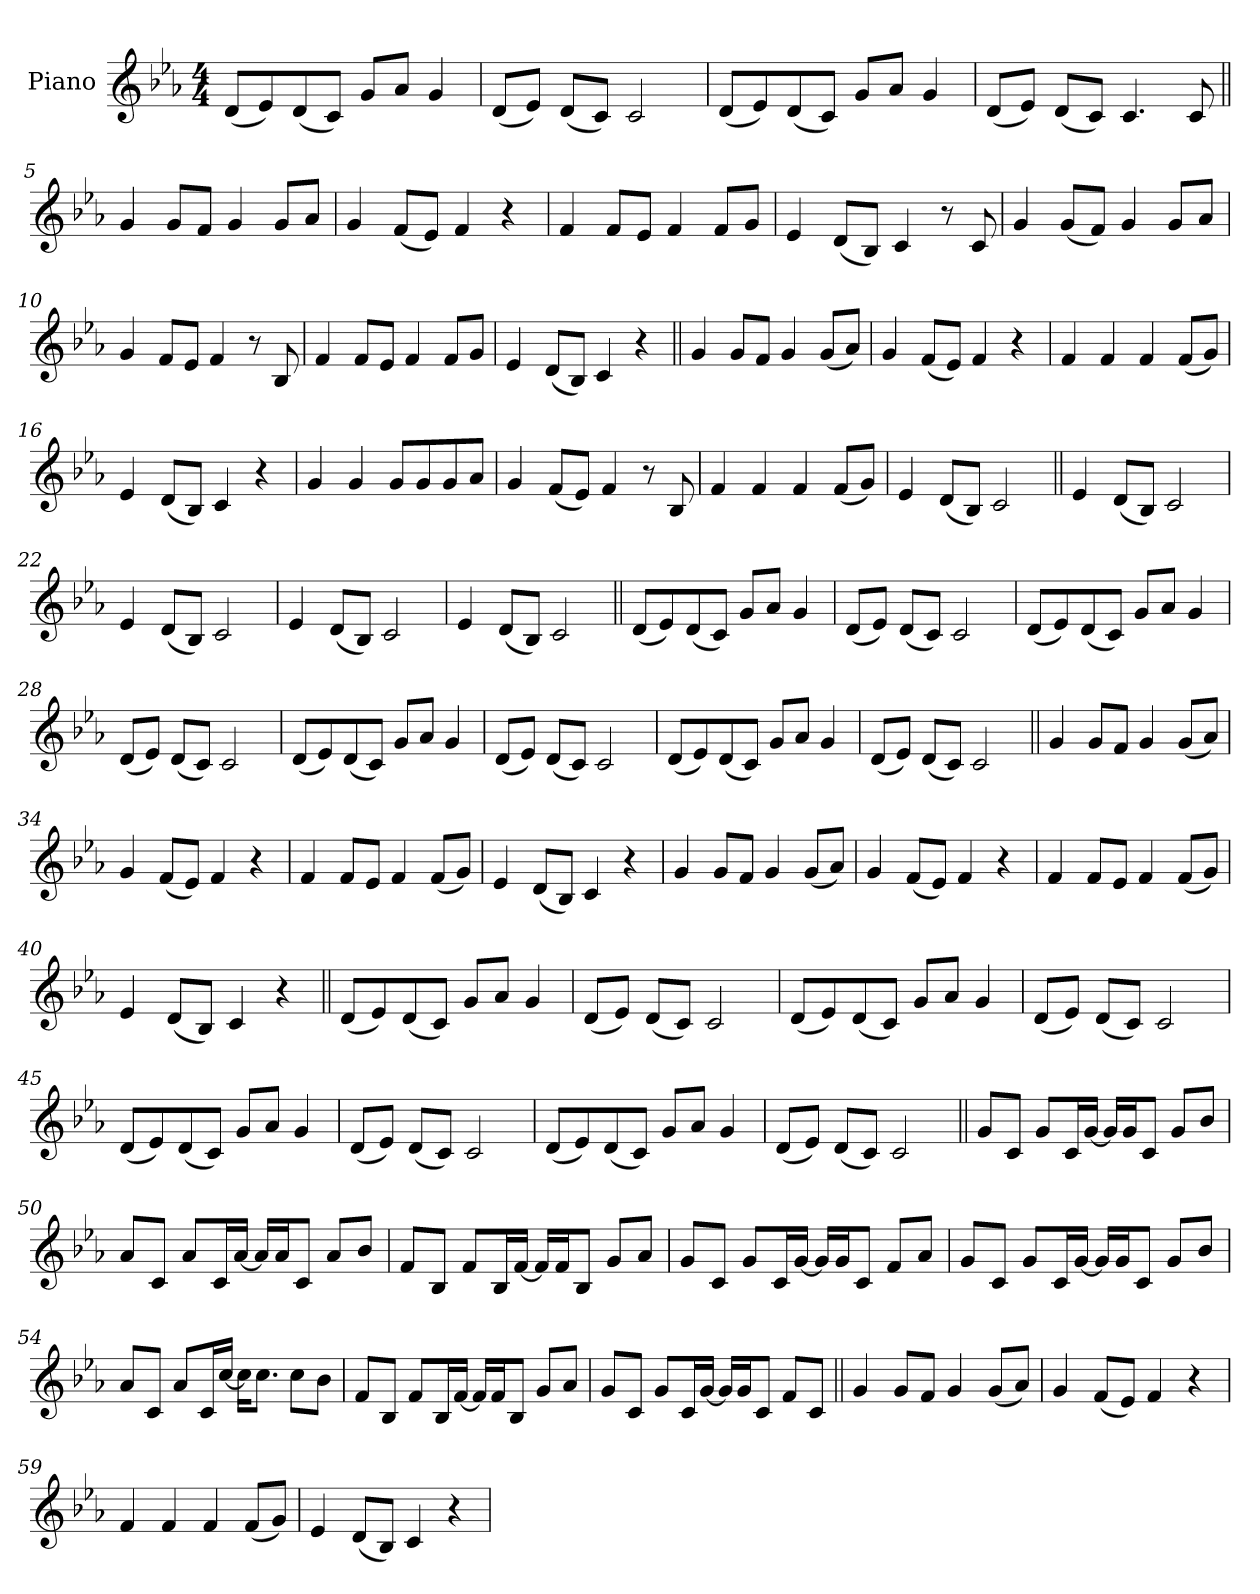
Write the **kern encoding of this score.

**kern
*part1
*staff1
*I"Piano
*I'Pno.
*clefG2
*k[b-e-a-]
*M4/4
*MM130
=1
(<8d!L
8e-!)
(<8d!
8c!J)
8g!L
8a-!J
4g!
=2
(<8d!L
8e-!J)
(<8d!L
8c!J)
2c!
=3
(<8d!L
8e-!)
(<8d!
8c!J)
8g!L
8a-!J
4g!
=4
(<8d!L
8e-!J)
(<8d!L
8c!J)
4.c!
8c
=5||
4g
8gL
8fJ
4g
8gL
8a-J
=6
4g
(<8fL
8e-J)
4f
4r
=7
4f
8fL
8e-J
4f
8fL
8gJ
=8
4e-
(<8dL
8B-J)
4c
8r
8c
=9
4g
(<8gL
8fJ)
4g
8gL
8a-J
=10
4g
8fL
8e-J
4f
8r
8B-
=11
4f
8fL
8e-J
4f
8fL
8gJ
=12
4e-
(<8dL
8B-J)
4c
4r
=13||
4g
8gL
8fJ
4g
(<8gL
8a-J)
=14
4g
(<8fL
8e-J)
4f
4r
=15
4f
4f
4f
(<8fL
8gJ)
=16
4e-
(<8dL
8B-J)
4c
4r
=17
4g
4g
8gL
8g
8g
8a-J
=18
4g
(<8fL
8e-J)
4f
8r
8B-
=19
4f
4f
4f
(<8fL
8gJ)
=20
4e-
(<8dL
8B-J)
2c
=21||
4e-
(<8dL
8B-J)
2c
=22
4e-
(<8dL
8B-J)
2c
=23
4e-
(<8dL
8B-J)
2c
=24
4e-
(<8dL
8B-J)
2c
=25||
(<8d!L
8e-!)
(<8d!
8c!J)
8g!L
8a-!J
4g!
=26
(<8d!L
8e-!J)
(<8d!L
8c!J)
2c!
=27
(<8d!L
8e-!)
(<8d!
8c!J)
8g!L
8a-!J
4g!
=28
(<8d!L
8e-!J)
(<8d!L
8c!J)
2c!
=29
(<8d!L
8e-!)
(<8d!
8c!J)
8g!L
8a-!J
4g!
=30
(<8d!L
8e-!J)
(<8d!L
8c!J)
2c!
=31
(<8d!L
8e-!)
(<8d!
8c!J)
8g!L
8a-!J
4g!
=32
(<8d!L
8e-!J)
(<8d!L
8c!J)
2c!
=33||
4g
8gL
8fJ
4g
(<8gL
8a-J)
=34
4g
(<8fL
8e-J)
4f
4r
=35
4f
8fL
8e-J
4f
(<8fL
8gJ)
=36
4e-
(<8dL
8B-J)
4c
4r
=37
4g
8gL
8fJ
4g
(<8gL
8a-J)
=38
4g
(<8fL
8e-J)
4f
4r
=39
4f
8fL
8e-J
4f
(<8fL
8gJ)
=40
4e-
(<8dL
8B-J)
4c
4r
=41||
(<8d!L
8e-!)
(<8d!
8c!J)
8g!L
8a-!J
4g!
=42
(<8d!L
8e-!J)
(<8d!L
8c!J)
2c!
=43
(<8d!L
8e-!)
(<8d!
8c!J)
8g!L
8a-!J
4g!
=44
(<8d!L
8e-!J)
(<8d!L
8c!J)
2c!
=45
(<8d!L
8e-!)
(<8d!
8c!J)
8g!L
8a-!J
4g!
=46
(<8d!L
8e-!J)
(<8d!L
8c!J)
2c!
=47
(<8d!L
8e-!)
(<8d!
8c!J)
8g!L
8a-!J
4g!
=48
(<8d!L
8e-!J)
(<8d!L
8c!J)
2c!
=49||
8g!L
8c!J
8g!L
16c!L
[16g!JJ
16g!LL]
16g!J
8c!J
8g!L
8b-!J
=50
8a-!L
8c!J
8a-!L
16c!L
[16a-!JJ
16a-!LL]
16a-!J
8c!J
8a-!L
8b-!J
=51
8f!L
8B-!J
8f!L
16B-!L
[16f!JJ
16f!LL]
16f!J
8B-!J
8g!L
8a-!J
=52
8g!L
8c!J
8g!L
16c!L
[16g!JJ
16g!LL]
16g!J
8c!J
8f!L
8a-!J
=53
8g!L
8c!J
8g!L
16c!L
[16g!JJ
16g!LL]
16g!J
8c!J
8g!L
8b-!J
=54
8a-!L
8c!J
8a-!L
16c!L
[16cc!JJ
16cc!KL]
8.cc!J
8cc!L
8b-!J
=55
8f!L
8B-!J
8f!L
16B-!L
[16f!JJ
16f!LL]
16f!J
8B-!J
8g!L
8a-!J
=56
8g!L
8c!J
8g!L
16c!L
[16g!JJ
16g!LL]
16g!J
8c!J
8f!L
8c!J
=57||
4g
8gL
8fJ
4g
(<8gL
8a-J)
=58
4g
(<8fL
8e-J)
4f
4r
=59
4f
4f
4f
(<8fL
8gJ)
=60
4e-
(<8dL
8B-J)
4c
4r
=
*-
